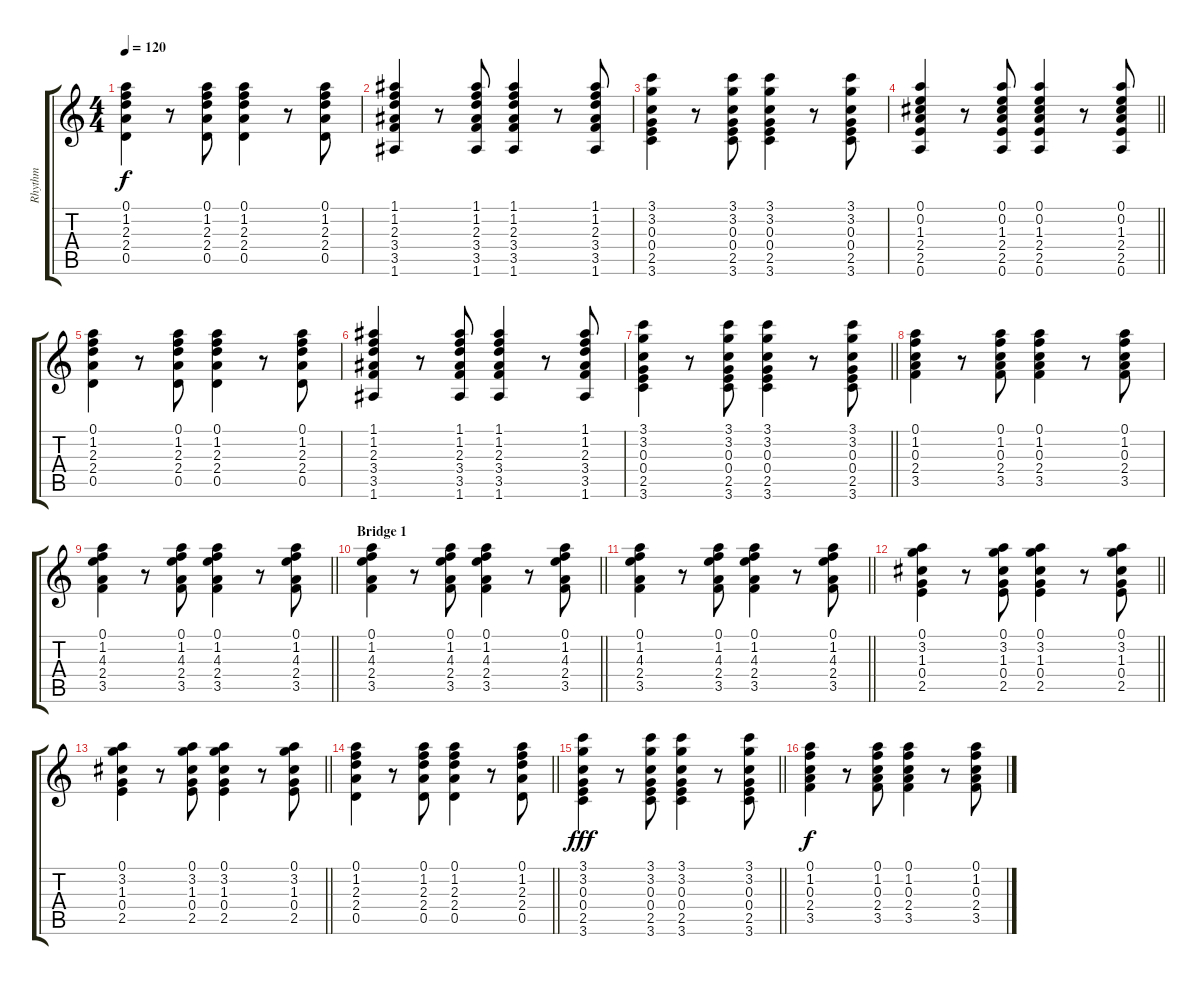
\track ("Rhythm" "Rhythm") {instrument acousticguitarsteel}
\staff {score tabs}
\tuning (A4 E4 C4 G3 D3 A2) {hide}
\ts (4 4)
\tempo 120
\clef g2
\ks c
(0.1 1.2 2.3 2.4 0.5).4{dy f} r.8 (0.1 1.2 2.3 2.4 0.5).8 (0.1 1.2 2.3 2.4 0.5).4 r.8 (0.1 1.2 2.3 2.4 0.5).8 |
(1.1 1.2 2.3 3.4 3.5 1.6).4 r.8 (1.1 1.2 2.3 3.4 3.5 1.6).8 (1.1 1.2 2.3 3.4 3.5 1.6).4 r.8 (1.1 1.2 2.3 3.4 3.5 1.6).8 |
(3.1 3.2 0.3 0.4 2.5 3.6).4 r.8 (3.1 3.2 0.3 0.4 2.5 3.6).8 (3.1 3.2 0.3 0.4 2.5 3.6).4 r.8 (3.1 3.2 0.3 0.4 2.5 3.6).8 |
\barLineRight lightlight
(0.1 0.2 1.3 2.4 2.5 0.6).4 r.8 (0.1 0.2 1.3 2.4 2.5 0.6).8 (0.1 0.2 1.3 2.4 2.5 0.6).4 r.8 (0.1 0.2 1.3 2.4 2.5 0.6).8 |
(0.1 1.2 2.3 2.4 0.5).4 r.8 (0.1 1.2 2.3 2.4 0.5).8 (0.1 1.2 2.3 2.4 0.5).4 r.8 (0.1 1.2 2.3 2.4 0.5).8 |
(1.1 1.2 2.3 3.4 3.5 1.6).4 r.8 (1.1 1.2 2.3 3.4 3.5 1.6).8 (1.1 1.2 2.3 3.4 3.5 1.6).4 r.8 (1.1 1.2 2.3 3.4 3.5 1.6).8 |
\barLineRight lightlight
(3.1 3.2 0.3 0.4 2.5 3.6).4 r.8 (3.1 3.2 0.3 0.4 2.5 3.6).8 (3.1 3.2 0.3 0.4 2.5 3.6).4 r.8 (3.1 3.2 0.3 0.4 2.5 3.6).8 |
(0.1 1.2 0.3 2.4 3.5).4 r.8 (0.1 1.2 0.3 2.4 3.5).8 (0.1 1.2 0.3 2.4 3.5).4 r.8 (0.1 1.2 0.3 2.4 3.5).8 |
\barLineRight lightlight
(0.1 1.2 4.3 2.4 3.5).4 r.8 (0.1 1.2 4.3 2.4 3.5).8 (0.1 1.2 4.3 2.4 3.5).4 r.8 (0.1 1.2 4.3 2.4 3.5).8 |
\section ("" "Bridge 1")
\barLineRight lightlight
(0.1 1.2 4.3 2.4 3.5).4 r.8 (0.1 1.2 4.3 2.4 3.5).8 (0.1 1.2 4.3 2.4 3.5).4 r.8 (0.1 1.2 4.3 2.4 3.5).8 |
\barLineRight lightlight
(0.1 1.2 4.3 2.4 3.5).4 r.8 (0.1 1.2 4.3 2.4 3.5).8 (0.1 1.2 4.3 2.4 3.5).4 r.8 (0.1 1.2 4.3 2.4 3.5).8 |
\barLineRight lightlight
(0.1 3.2 1.3 0.4 2.5).4 r.8 (0.1 3.2 1.3 0.4 2.5).8 (0.1 3.2 1.3 0.4 2.5).4 r.8 (0.1 3.2 1.3 0.4 2.5).8 |
\barLineRight lightlight
(0.1 3.2 1.3 0.4 2.5).4 r.8 (0.1 3.2 1.3 0.4 2.5).8 (0.1 3.2 1.3 0.4 2.5).4 r.8 (0.1 3.2 1.3 0.4 2.5).8 |
\barLineRight lightlight
(0.1 1.2 2.3 2.4 0.5).4 r.8 (0.1 1.2 2.3 2.4 0.5).8 (0.1 1.2 2.3 2.4 0.5).4 r.8 (0.1 1.2 2.3 2.4 0.5).8 |
\barLineRight lightlight
(3.1 3.2 0.3 0.4 2.5 3.6).4{dy fff} r.8 (3.1 3.2 0.3 0.4 2.5 3.6).8 (3.1 3.2 0.3 0.4 2.5 3.6).4 r.8 (3.1 3.2 0.3 0.4 2.5 3.6).8 |
(0.1 1.2 0.3 2.4 3.5).4{dy f} r.8 (0.1 1.2 0.3 2.4 3.5).8 (0.1 1.2 0.3 2.4 3.5).4 r.8 (0.1 1.2 0.3 2.4 3.5).8
